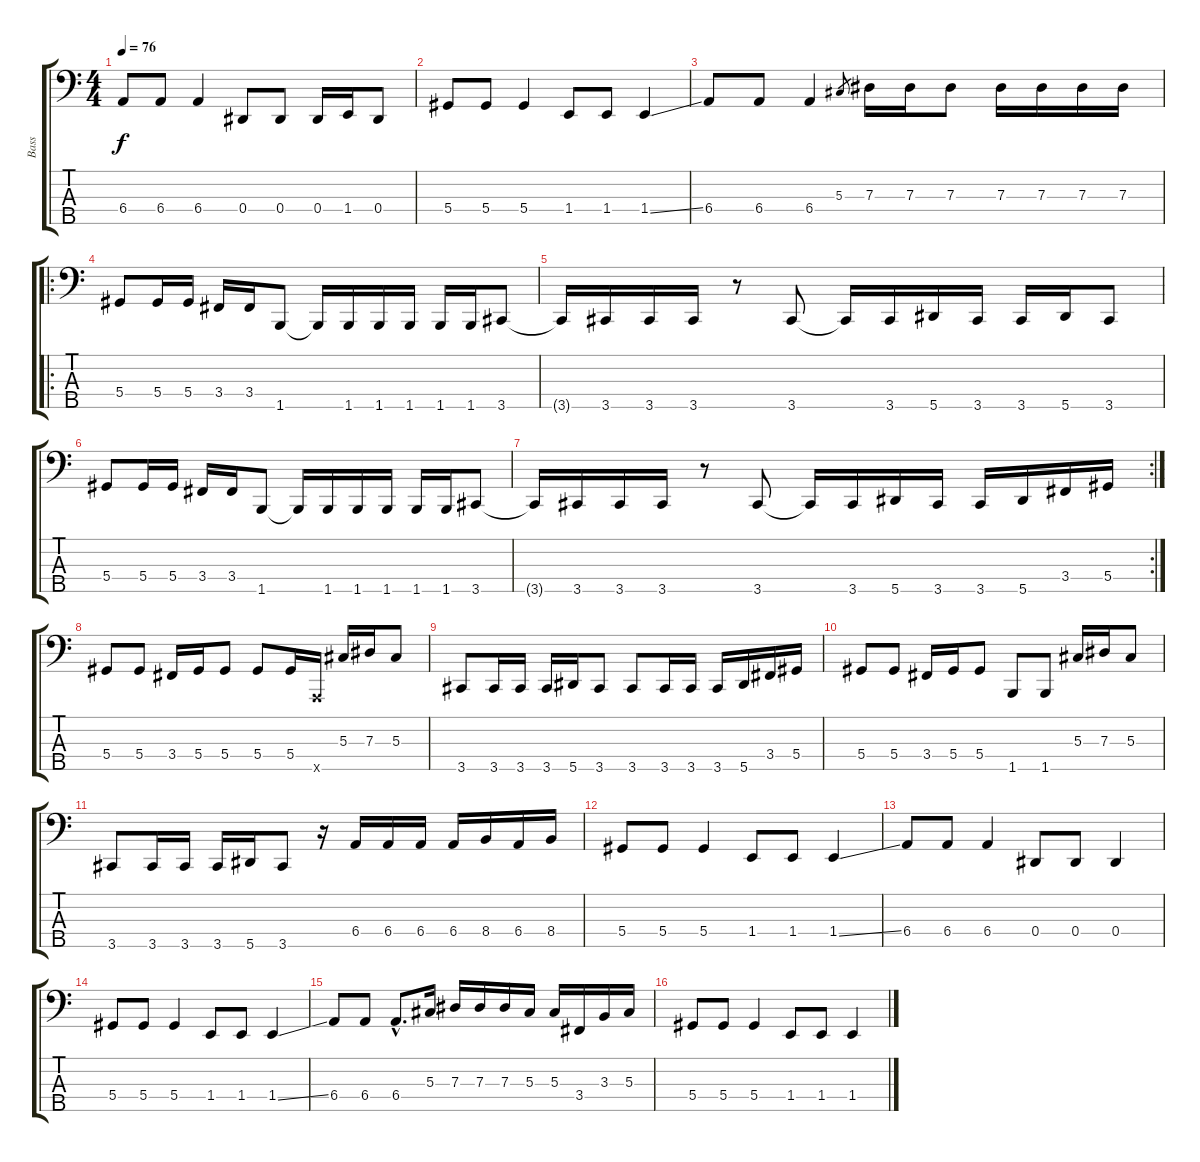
\track ("Bass" "Bass") {instrument electricbassfinger}
\staff {score tabs}
\tuning (Gb2 Db2 Ab1 Eb1 Bb0) {hide}
\ts (4 4)
\tempo 76
\clef f4
\ks c
6.4.8{dy f} 6.4.8 6.4.4 0.4.8 0.4.8 0.4.16 1.4.16 0.4.8 |
5.4.8 5.4.8 5.4.4 1.4.8 1.4.8 1.4{ss}.4 |
6.4.8 6.4.8 6.4.4 5.3.8{gr} 7.3.16 7.3.16 7.3.8 7.3.16 7.3.16 7.3.16 7.3.16 |
\ro
5.4.8 5.4.16 5.4.16 3.4.16 3.4.16 1.5.8 1.5{t}.16 1.5.16 1.5.16 1.5.16 1.5.16 1.5.16 3.5.8 |
3.5{t}.16 3.5.16 3.5.16 3.5.16 r.8 3.5.8 3.5{t}.16 3.5.16 5.5.16 3.5.16 3.5.16 5.5.16 3.5.8 |
5.4.8 5.4.16 5.4.16 3.4.16 3.4.16 1.5.8 1.5{t}.16 1.5.16 1.5.16 1.5.16 1.5.16 1.5.16 3.5.8 |
\rc 2
3.5{t}.16 3.5.16 3.5.16 3.5.16 r.8 3.5.8 3.5{t}.16 3.5.16 5.5.16 3.5.16 3.5.16 5.5.16 3.4.16 5.4.16 |
5.4.8 5.4.8 3.4.16 5.4.16 5.4.8 5.4.8 5.4.16 -1.5{x}.16 5.3.16 7.3.16 5.3.8 |
3.5.8 3.5.16 3.5.16 3.5.16 5.5.16 3.5.8 3.5.8 3.5.16 3.5.16 3.5.16 5.5.16 3.4.16 5.4.16 |
5.4.8 5.4.8 3.4.16 5.4.16 5.4.8 1.5.8 1.5.8 5.3.16 7.3.16 5.3.8 |
3.5.8 3.5.16 3.5.16 3.5.16 5.5.16 3.5.8 r.16 6.4.16 6.4.16 6.4.16 6.4.16 8.4.16 6.4.16 8.4.16 |
5.4.8 5.4.8 5.4.4 1.4.8 1.4.8 1.4{ss}.4 |
6.4.8 6.4.8 6.4.4 0.4.8 0.4.8 0.4.4 |
5.4.8 5.4.8 5.4.4 1.4.8 1.4.8 1.4{ss}.4 |
6.4.8 6.4.8 6.4{hac}.8{d} 5.3.16 7.3.16 7.3.16 7.3.16 5.3.16 5.3.16 3.4.16 3.3.16 5.3.16 |
5.4.8 5.4.8 5.4.4 1.4.8 1.4.8 1.4{ss}.4
